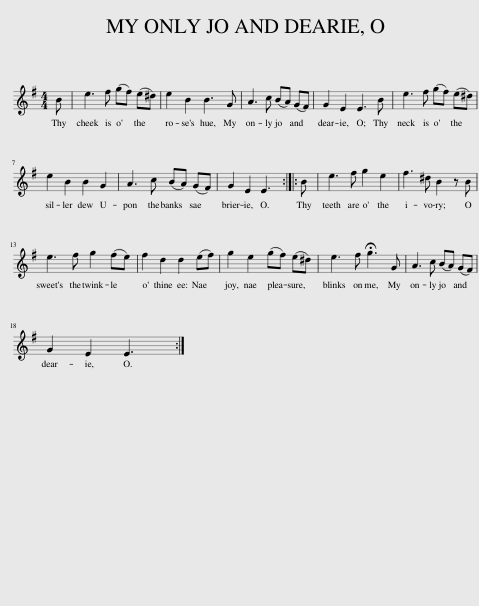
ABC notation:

X:1
L:1/8
M:4/4
I:linebreak $
K:Emin
V:1 treble
V:1
 B | e3 f (gf) (e^d) | e2 B2 B3 G | A3 c (BA) (GF) | G2 E2 E3 B | %5
 e3 f (gf) (e^d) |$ e2 B2 B2 G2 | A3 c (BA) (GF) | G2 E2 E3 :: B | %10
 e3 f g2 e2 | f3 ^d B2 z B |$ e3 f g2 (fe) | f2 d2 d2 (ef) | g2 e2 (gf) (e^d) | %15
 e3 f !fermata!g3 G | A3 c (BA) (GF) |$ G2 E2 E3 :| %18
